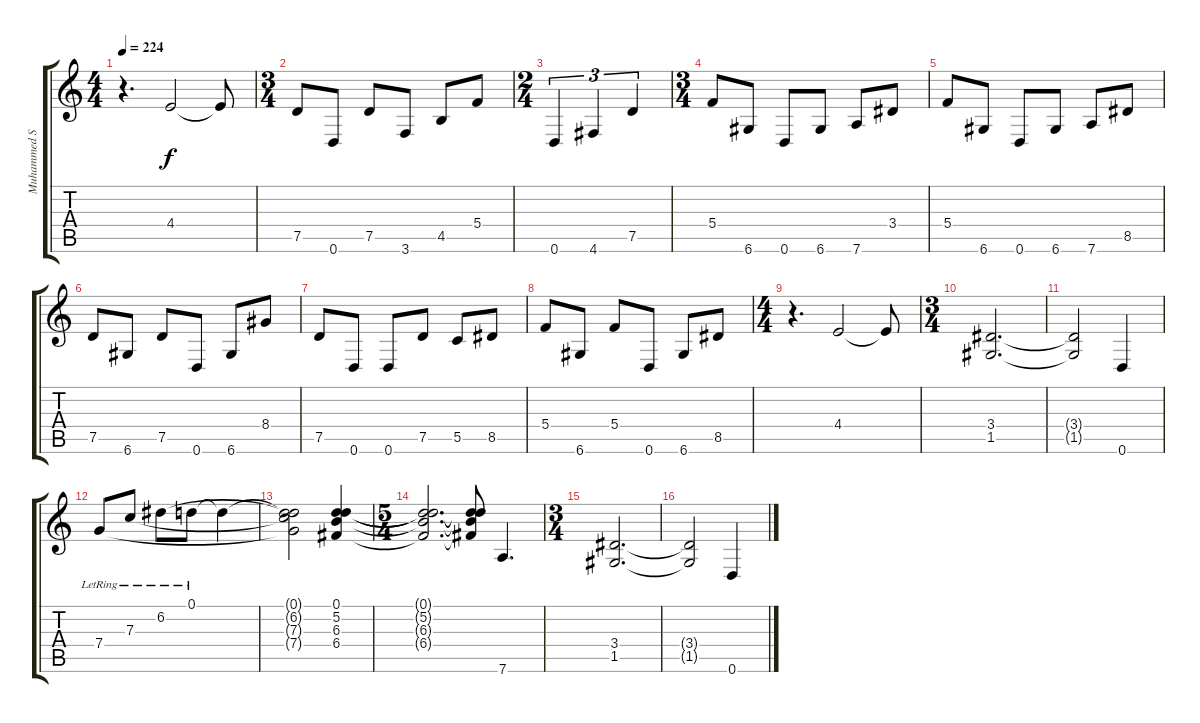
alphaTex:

\track ("Muhammed Suicmez" "Muhammed S") {instrument distortionguitar}
\staff {score tabs}
\tuning (D4 A3 F3 C3 G2 D2) {hide}
\ts (4 4)
\tempo 224
\clef g2
\ks c
r.4{d dy f} 4.4.2 4.4{t}.8 |
\ts (3 4)
7.5.8 0.6.8 7.5.8 3.6.8 4.5.8 5.4.8 |
\ts (2 4)
0.6.4{tu (3 2)} 4.6.4{tu (3 2)} 7.5.4{tu (3 2)} |
\ts (3 4)
5.4.8 6.6.8 0.6.8 6.6.8 7.6.8 3.4.8 |
5.4.8 6.6.8 0.6.8 6.6.8 7.6.8 8.5.8 |
7.5.8 6.6.8 7.5.8 0.6.8 6.6.8 8.4.8 |
7.5.8 0.6.8 0.6.8 7.5.8 5.5.8 8.5.8 |
5.4.8 6.6.8 5.4.8 0.6.8 6.6.8 8.5.8 |
\ts (4 4)
r.4{d} 4.4.2 4.4{t}.8 |
\ts (3 4)
(3.4 1.5).2{d} |
(3.4{t} 1.5{t}).2 0.6.4 |
7.4{lr}.8 7.3{lr}.8 6.2{lr}.8 0.1{lr}.8 0.1{t}.4 |
(0.1{t} 6.2{t} 7.3{t} 7.4{t}).2 (0.1 5.2 6.3 6.4).4 |
\ts (5 4)
(0.1{t} 5.2{t} 6.3{t} 6.4{t}).2{d} (0.1{t} 5.2{t} 6.3{t} 6.4{t}).8 7.6.4{d} |
\ts (3 4)
(3.4 1.5).2{d} |
(3.4{t} 1.5{t}).2 0.6.4
